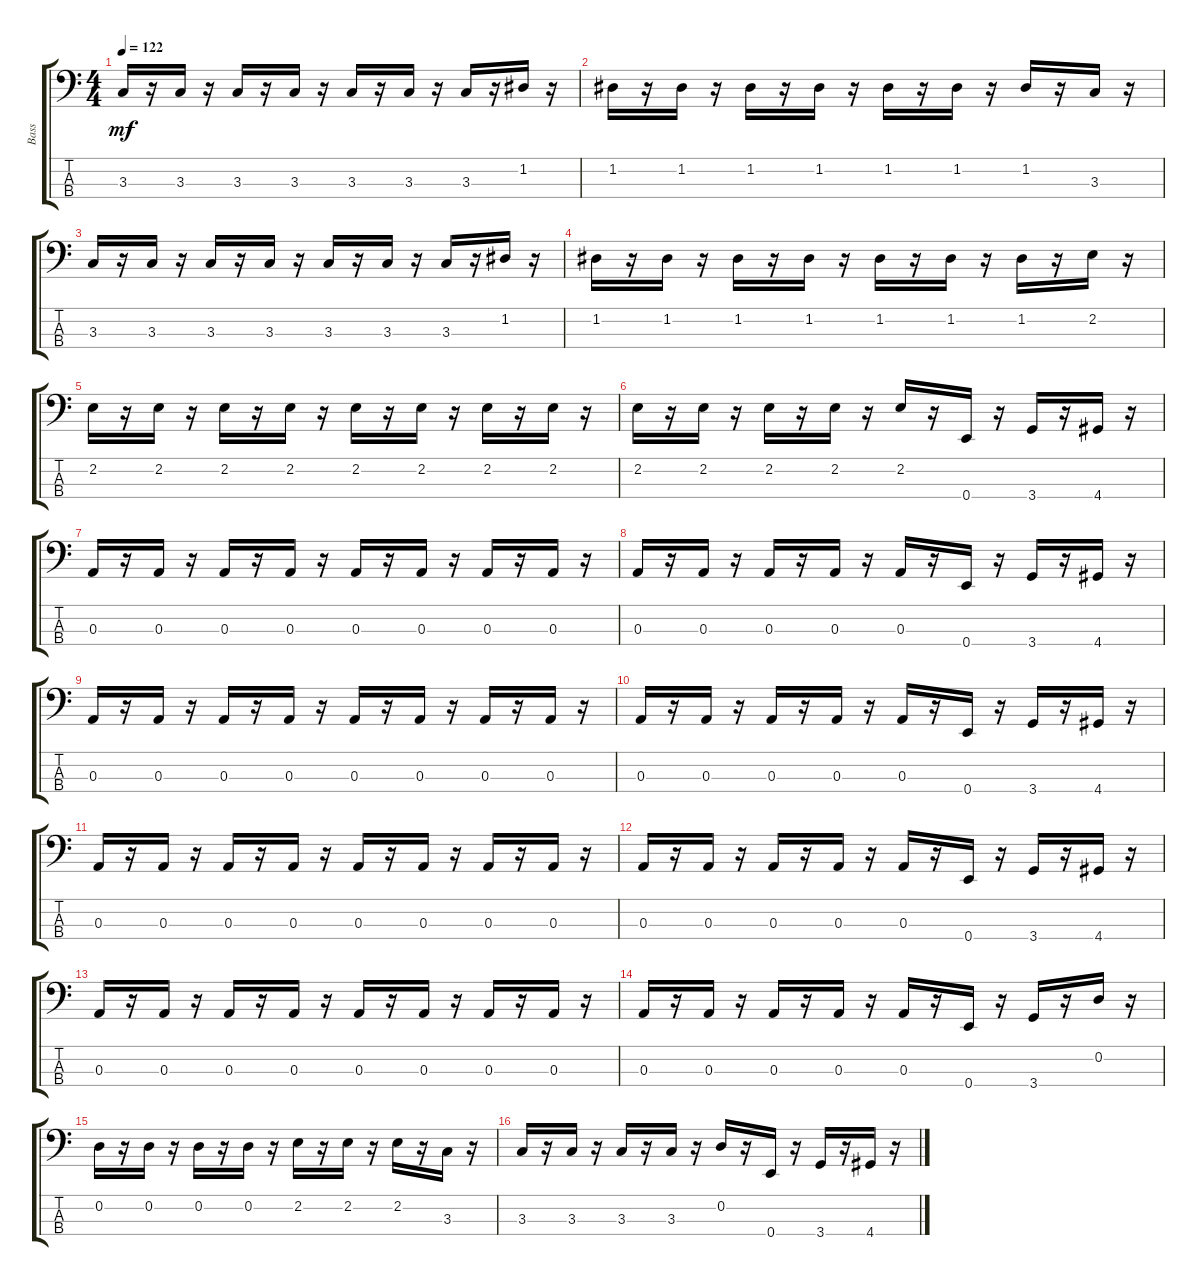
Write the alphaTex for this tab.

\track ("Bass" "Bass") {instrument acousticbass}
\staff {score tabs}
\tuning (G2 D2 A1 E1) {hide}
\ts (4 4)
\tempo 122
\clef f4
\ks c
3.3.16{dy mf} r.16 3.3.16 r.16 3.3.16 r.16 3.3.16 r.16 3.3.16 r.16 3.3.16 r.16 3.3.16 r.16 1.2.16 r.16 |
1.2.16 r.16 1.2.16 r.16 1.2.16 r.16 1.2.16 r.16 1.2.16 r.16 1.2.16 r.16 1.2.16 r.16 3.3.16 r.16 |
3.3.16 r.16 3.3.16 r.16 3.3.16 r.16 3.3.16 r.16 3.3.16 r.16 3.3.16 r.16 3.3.16 r.16 1.2.16 r.16 |
1.2.16 r.16 1.2.16 r.16 1.2.16 r.16 1.2.16 r.16 1.2.16 r.16 1.2.16 r.16 1.2.16 r.16 2.2.16 r.16 |
2.2.16 r.16 2.2.16 r.16 2.2.16 r.16 2.2.16 r.16 2.2.16 r.16 2.2.16 r.16 2.2.16 r.16 2.2.16 r.16 |
2.2.16 r.16 2.2.16 r.16 2.2.16 r.16 2.2.16 r.16 2.2.16 r.16 0.4.16 r.16 3.4.16 r.16 4.4.16 r.16 |
0.3.16 r.16 0.3.16 r.16 0.3.16 r.16 0.3.16 r.16 0.3.16 r.16 0.3.16 r.16 0.3.16 r.16 0.3.16 r.16 |
0.3.16 r.16 0.3.16 r.16 0.3.16 r.16 0.3.16 r.16 0.3.16 r.16 0.4.16 r.16 3.4.16 r.16 4.4.16 r.16 |
0.3.16 r.16 0.3.16 r.16 0.3.16 r.16 0.3.16 r.16 0.3.16 r.16 0.3.16 r.16 0.3.16 r.16 0.3.16 r.16 |
0.3.16 r.16 0.3.16 r.16 0.3.16 r.16 0.3.16 r.16 0.3.16 r.16 0.4.16 r.16 3.4.16 r.16 4.4.16 r.16 |
0.3.16 r.16 0.3.16 r.16 0.3.16 r.16 0.3.16 r.16 0.3.16 r.16 0.3.16 r.16 0.3.16 r.16 0.3.16 r.16 |
0.3.16 r.16 0.3.16 r.16 0.3.16 r.16 0.3.16 r.16 0.3.16 r.16 0.4.16 r.16 3.4.16 r.16 4.4.16 r.16 |
0.3.16 r.16 0.3.16 r.16 0.3.16 r.16 0.3.16 r.16 0.3.16 r.16 0.3.16 r.16 0.3.16 r.16 0.3.16 r.16 |
0.3.16 r.16 0.3.16 r.16 0.3.16 r.16 0.3.16 r.16 0.3.16 r.16 0.4.16 r.16 3.4.16 r.16 0.2.16 r.16 |
0.2.16 r.16 0.2.16 r.16 0.2.16 r.16 0.2.16 r.16 2.2.16 r.16 2.2.16 r.16 2.2.16 r.16 3.3.16 r.16 |
3.3.16 r.16 3.3.16 r.16 3.3.16 r.16 3.3.16 r.16 0.2.16 r.16 0.4.16 r.16 3.4.16 r.16 4.4.16 r.16
